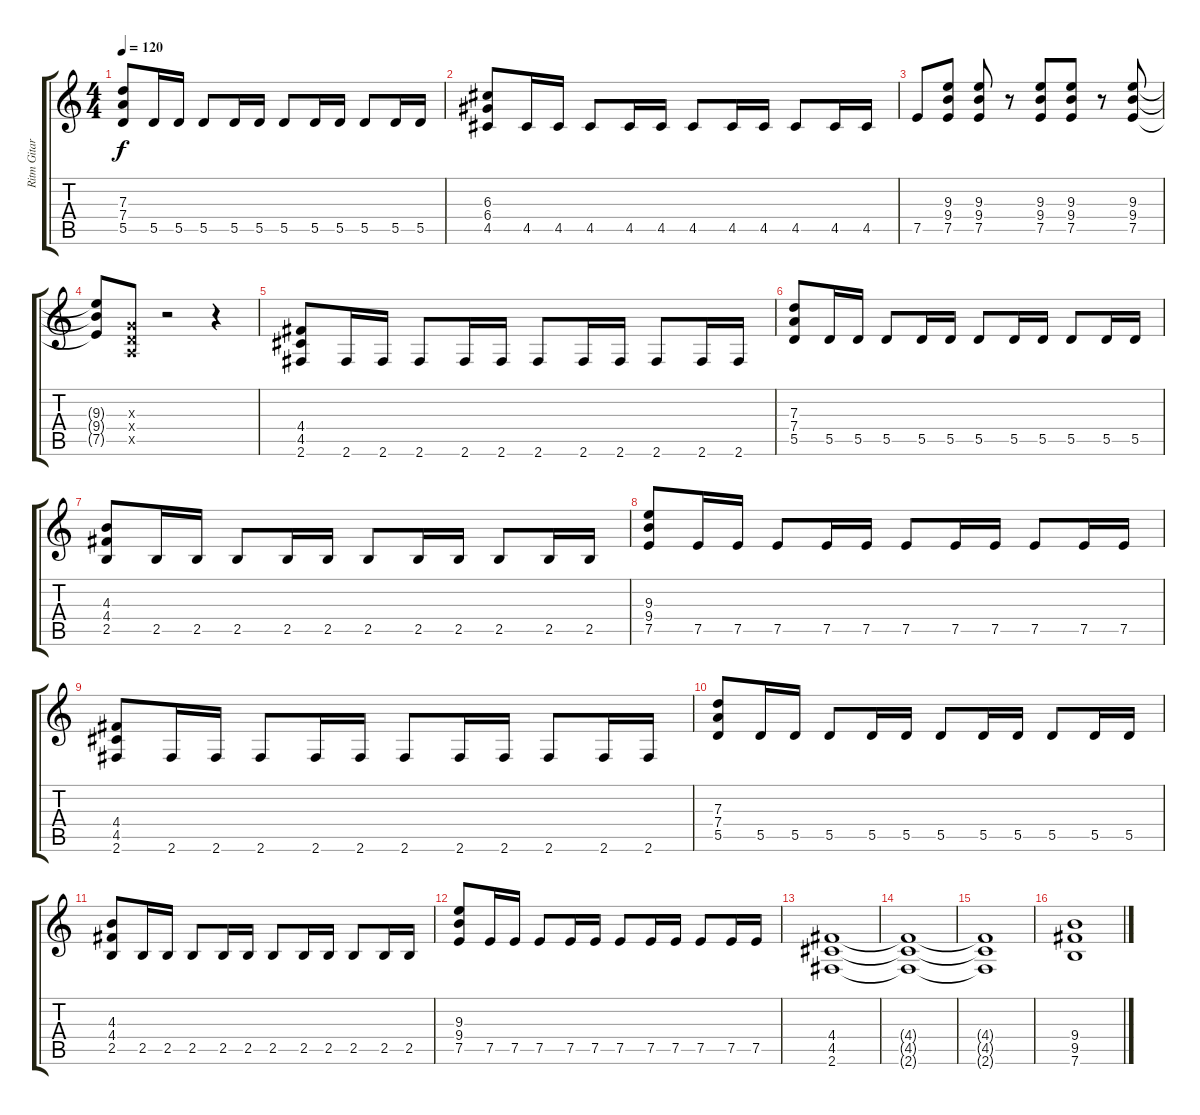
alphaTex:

\track ("Ritm Gitar" "Ritm Gitar") {instrument overdrivenguitar}
\staff {score tabs}
\tuning (E4 B3 G3 D3 A2 E2) {hide}
\ts (4 4)
\tempo 120
\clef g2
\ks c
(7.3 7.4 5.5).8{dy f} 5.5.16 5.5.16 5.5.8 5.5.16 5.5.16 5.5.8 5.5.16 5.5.16 5.5.8 5.5.16 5.5.16 |
(6.3 6.4 4.5).8 4.5.16 4.5.16 4.5.8 4.5.16 4.5.16 4.5.8 4.5.16 4.5.16 4.5.8 4.5.16 4.5.16 |
7.5.8 (9.3 9.4 7.5).8 (9.3 9.4 7.5).8 r.8 (9.3 9.4 7.5).8 (9.3 9.4 7.5).8 r.8 (9.3 9.4 7.5).8 |
(9.3{t} 9.4{t} 7.5{t}).8 (0.3{x} 0.4{x} 0.5{x}).8 r.2 r.4 |
(4.4 4.5 2.6).8 2.6.16 2.6.16 2.6.8 2.6.16 2.6.16 2.6.8 2.6.16 2.6.16 2.6.8 2.6.16 2.6.16 |
(7.3 7.4 5.5).8 5.5.16 5.5.16 5.5.8 5.5.16 5.5.16 5.5.8 5.5.16 5.5.16 5.5.8 5.5.16 5.5.16 |
(4.3 4.4 2.5).8 2.5.16 2.5.16 2.5.8 2.5.16 2.5.16 2.5.8 2.5.16 2.5.16 2.5.8 2.5.16 2.5.16 |
(9.3 9.4 7.5).8 7.5.16 7.5.16 7.5.8 7.5.16 7.5.16 7.5.8 7.5.16 7.5.16 7.5.8 7.5.16 7.5.16 |
(4.4 4.5 2.6).8 2.6.16 2.6.16 2.6.8 2.6.16 2.6.16 2.6.8 2.6.16 2.6.16 2.6.8 2.6.16 2.6.16 |
(7.3 7.4 5.5).8 5.5.16 5.5.16 5.5.8 5.5.16 5.5.16 5.5.8 5.5.16 5.5.16 5.5.8 5.5.16 5.5.16 |
(4.3 4.4 2.5).8 2.5.16 2.5.16 2.5.8 2.5.16 2.5.16 2.5.8 2.5.16 2.5.16 2.5.8 2.5.16 2.5.16 |
(9.3 9.4 7.5).8 7.5.16 7.5.16 7.5.8 7.5.16 7.5.16 7.5.8 7.5.16 7.5.16 7.5.8 7.5.16 7.5.16 |
(4.4 4.5 2.6).1 |
(4.4{t} 4.5{t} 2.6{t}).1 |
(4.4{t} 4.5{t} 2.6{t}).1 |
(9.4 9.5 7.6).1
